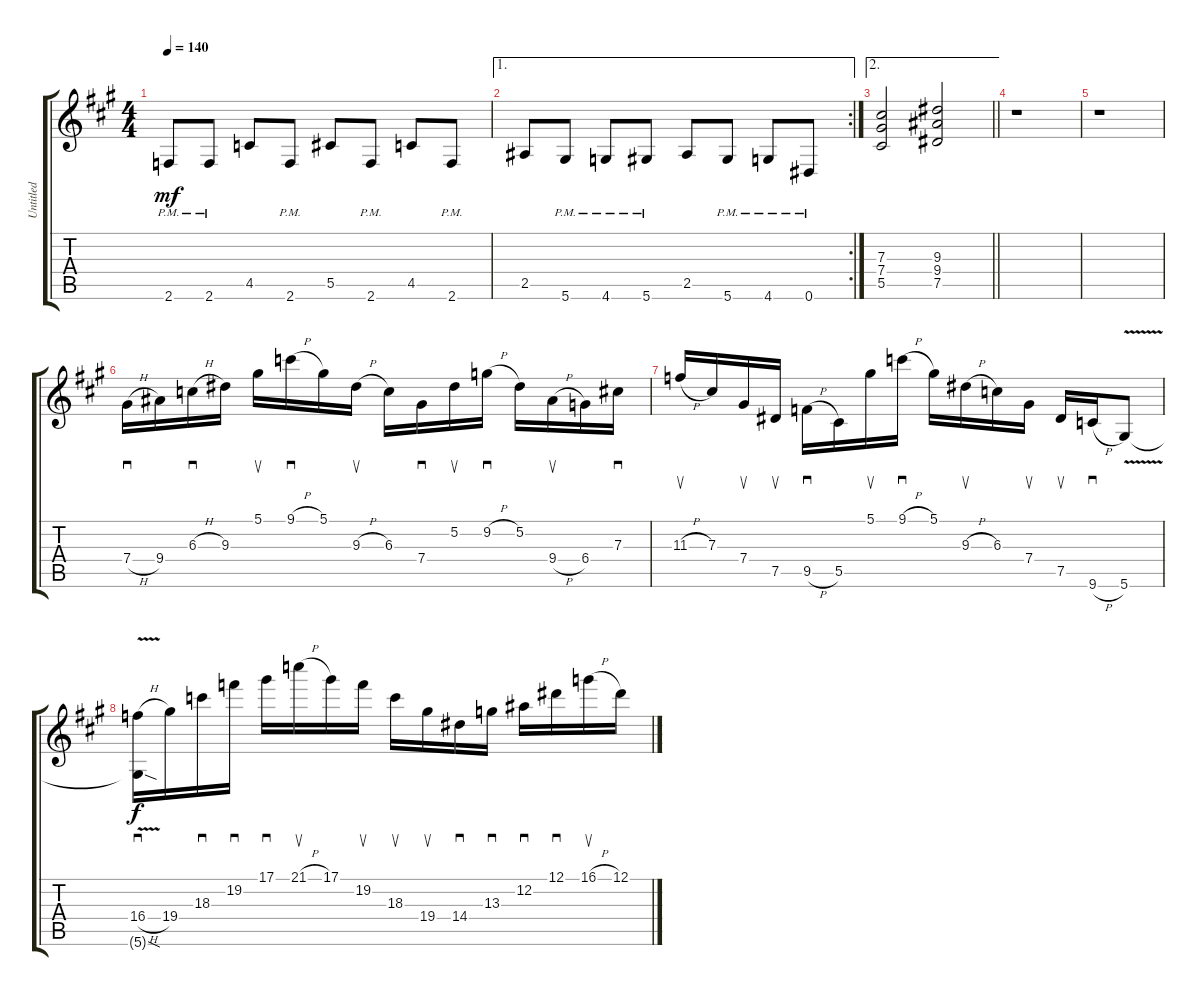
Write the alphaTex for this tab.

\track ("Untitled" "Untitled") {instrument distortionguitar}
\staff {score tabs}
\tuning (Eb4 Bb3 Gb3 Db3 Ab2 Eb2) {hide}
\ts (4 4)
\tempo 140
\clef g2
\ks a
2.6{pm}.8{dy mf} 2.6{pm}.8 4.5.8 2.6{pm}.8 5.5.8 2.6{pm}.8 4.5.8 2.6{pm}.8 |
\ae 1
\rc 2
2.5.8 5.6{pm}.8 4.6{pm}.8 5.6{pm}.8 2.5.8 5.6{pm}.8 4.6{pm}.8 0.6{pm}.8 |
\ae 2
\barLineRight lightlight
(7.3 7.4 5.5).2 (9.3 9.4 7.5).2 |
r.1 |
r.1 |
7.4{h}.16{sd} 9.4.16 6.3{h}.16{sd} 9.3.16 5.1.16{su} 9.1{h}.16{sd} 5.1.16 9.3{h}.16{su} 6.3.16 7.4.16{sd} 5.2.16{su} 9.2{h}.16{sd} 5.2.16 9.4{h}.16{su} 6.4.16 7.3.16{sd} |
11.3{h}.16{su} 7.3.16 7.4.16{su} 7.5.16{su} 9.5{h}.16{sd} 5.5.16 5.1.16{su} 9.1{h}.16{sd} 5.1.16 9.3{h}.16{su} 6.3.16 7.4.16{su} 7.5.16{su} 9.6{h}.16{sd} 5.6{v}.8 |
(16.4{h} 5.6{sod t}).16{sd dy f} 19.4.16 18.3.16{sd} 19.2.16{sd} 17.1.16{sd} 21.1{h}.16{su} 17.1.16 19.2.16{su} 18.3.16{su} 19.4.16{su} 14.4.16{sd} 13.3.16{sd} 12.2.16{sd} 12.1.16{sd} 16.1{h}.16{su} 12.1.16
